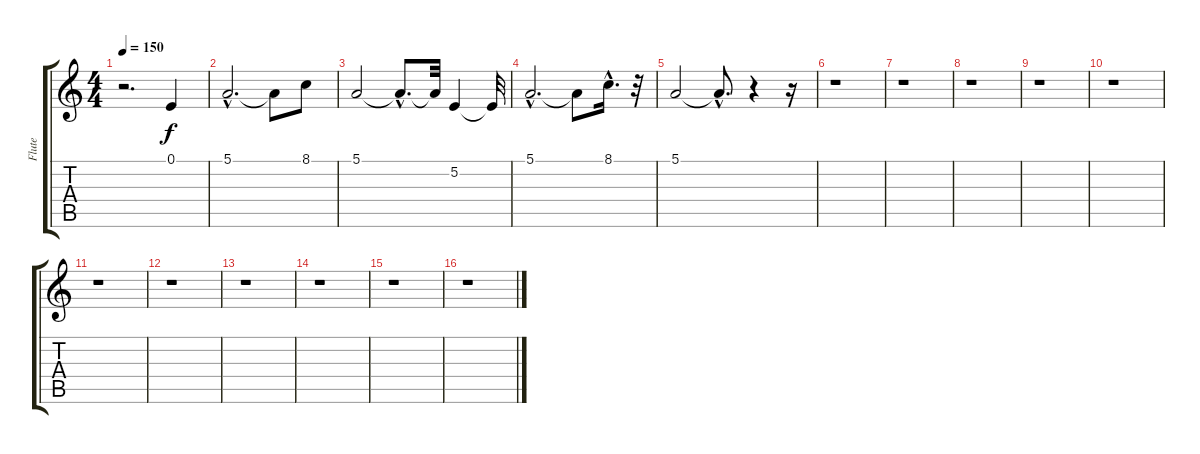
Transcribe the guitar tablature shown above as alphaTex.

\track ("Flute" "Flute") {instrument flute}
\staff {score tabs}
\tuning (E4 B3 G3 D3 A2 E2) {hide}
\ts (4 4)
\tempo 150
\clef g2
\ks c
r.2{d dy f} 0.1.4 |
5.1{hac}.2{d} 5.1{t}.8 8.1.8 |
5.1.2 5.1{hac t}.8{d} 5.1{t}.32 5.2.4 5.2{t}.32 |
5.1{hac}.2{d} 5.1{t}.8 8.1{hac}.16{d} r.32 |
5.1.2 5.1{hac t}.8{d} r.4 r.16 |
r.1 |
r.1 |
r.1 |
r.1 |
r.1 |
r.1 |
r.1 |
r.1 |
r.1 |
r.1 |
r.1
